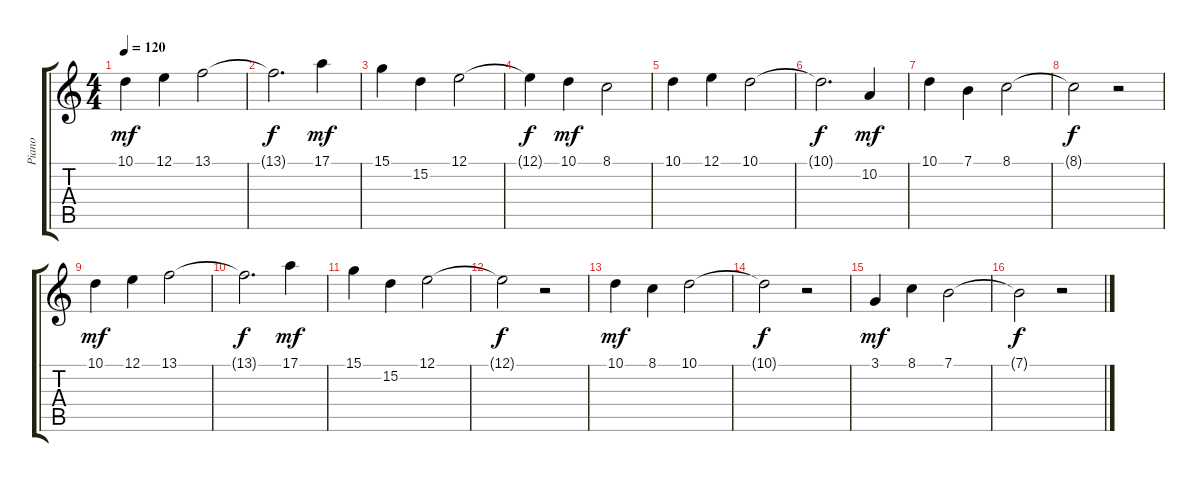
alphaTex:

\track ("Piano" "Piano") {instrument acousticgrandpiano}
\staff {score tabs}
\tuning (E4 B3 G3 D3 A2 E2) {hide}
\ts (4 4)
\tempo 120
\clef g2
\ks c
10.1.4{dy mf} 12.1.4 13.1.2 |
13.1{t}.2{d dy f} 17.1.4{dy mf} |
15.1.4 15.2.4 12.1.2 |
12.1{t}.4{dy f} 10.1.4{dy mf} 8.1.2 |
10.1.4 12.1.4 10.1.2 |
10.1{t}.2{d dy f} 10.2.4{dy mf} |
10.1.4 7.1.4 8.1.2 |
8.1{t}.2{dy f} r.2 |
10.1.4{dy mf} 12.1.4 13.1.2 |
13.1{t}.2{d dy f} 17.1.4{dy mf} |
15.1.4 15.2.4 12.1.2 |
12.1{t}.2{dy f} r.2 |
10.1.4{dy mf} 8.1.4 10.1.2 |
10.1{t}.2{dy f} r.2 |
3.1.4{dy mf} 8.1.4 7.1.2 |
7.1{t}.2{dy f} r.2
